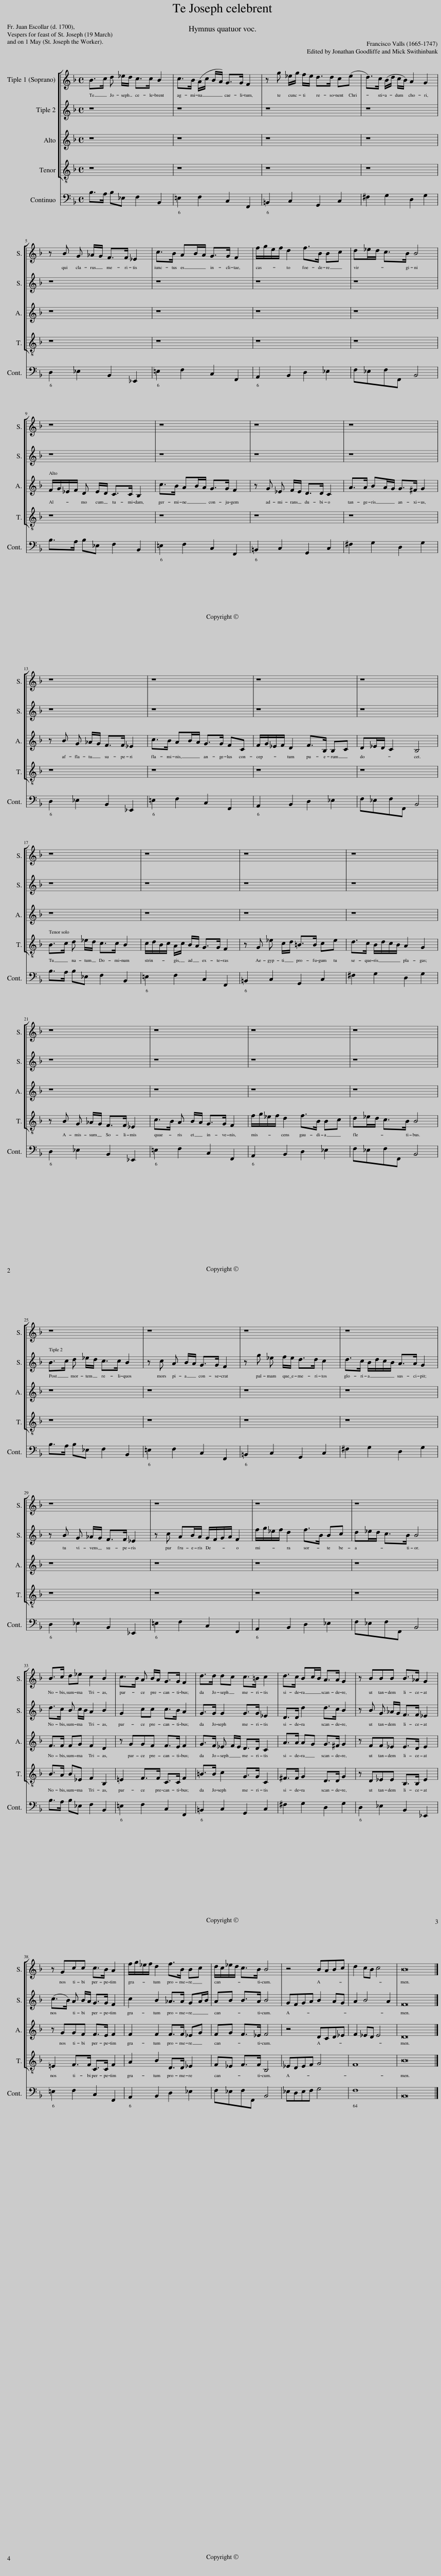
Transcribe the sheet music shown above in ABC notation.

X:1
%%score [ 1 2 3 4 ] 5
L:1/8
M:4/4
I:linebreak $
K:F
V:1 treble
V:2 treble
V:3 treble
V:4 treble-8 transpose=-12
V:5 bass
V:1
 B>c d _e/d/ c>c B2 | c>B (A/c/ B/A/) G>G F2 | z g _e/g/ f/e/ d>d c(e | d>)c (B/d/ c/B/) A2 G2 |$ z B G _A/G/ F>F _E2 | %5
 c>B AB/A/ G>G F2 | f/g/e/f/ d2 f>B Bc | d_e/d/ c>B B4 |$ z8 | z8 | %10
 z8 | z8 |$ z8 | z8 | z8 | %15
 z8 |$ z8 | z8 | z8 | z8 |$ %20
 z8 | z8 | z8 | z8 |$ z8 | %25
 z8 | z8 | z8 |$ z8 | z8 | %30
 z8 | z8 |$ B>c d_e c2 B2 | c>B A B/A/ G>G F2 | d>d dc c>=B c2 | %35
 d>c Bc/B/ A>A G2 | z BBB B>_A G2 |$ z Gcc c>B A2 | f/g/_e/f/ d2 f>B Bc | d/c/_e/d/ c>B B4 | %40
 z4 BABc | d2 cB c4 | B16 |] %43
V:2
 z8 | z8 | z8 | z8 |$ z8 | %5
 z8 | z8 | z8 |$ z8 | z8 | %10
 z8 | z8 |$ z8 | z8 | z8 | %15
 z8 |$ z8 | z8 | z8 | z8 |$ %20
 z8 | z8 | z8 | z8 |$ B>c d _e/d/ c>c B2 | %25
 z c A B/A/ G>G F2 | z g _e f/e/ d>d c2 | d>c B/d/c/B/ A>A G2 |$ z B G _A/G/ F>F _E2 | z c AB/A/ G/F/G/A/ F2 | %30
 f/g/_e/f/ d2 f>B Bc | d_e/d/ c>B B4 |$ d>c B c/B/ A2 B2 | G2 cc c>B A2 | G>G G2 G>G _E2 | %35
 D>D d2 d>c B2 | z B G _A/G/ F>F _E2 |$ (c>B) A B/A/ G>G F2 | c2 B2 _A>A GA/B/ | AB B>A B4 | %40
 GFGA B2 AG | A2 B4 A2 | F16 |] %43
V:3
 z8 | z8 | z8 | z8 |$ z8 | %5
 z8 | z8 | z8 |$ F/G/_E/F/ D E/D/ C>C B,2 | c>B AB/A/ G>G F2 | %10
 z G _E F/E/ D>D C2 | A>A BA/G/ G>^F G2 |$ z B G _A/G/ F>F _E2 | c>B AB/A/ G>G FC | F/G/_E/F/ D2 F>B, B,C | %15
 D_E/D/ C2 B,4 |$ z8 | z8 | z8 | z8 |$ %20
 z8 | z8 | z8 | z8 |$ z8 | %25
 z8 | z8 | z8 |$ z8 | z8 | %30
 z8 | z8 |$ F>F FG F2 D2 | z GGF F>E F2 | G>F _E F/E/ D>D C2 | %35
 A>A AG G>^F G2 | z FF_E E>D E2 |$ z GGF F>E F2 | F2 F2 F>F _EG | FG F>_E F4 | %40
 z4 DCD_E | F2 _ED E4 | D16 |] %43
V:4
 z8 | z8 | z8 | z8 |$ z8 | %5
 z8 | z8 | z8 |$ z8 | z8 | %10
 z8 | z8 |$ z8 | z8 | z8 | %15
 z8 |$ B>c d _e/d/ c>c B2 | c/d/B/c/ A/c/ B/A/ G>G F2 | z G _e c/d/ =B>B ce | d>c B/d/c/B/ A2 G2 |$ %20
 z B G _A/G/ F>F _E2 | c>B A B/A/ G>G F2 | f/g/_e/f/ d2 f>B Bc | d_e/d/ c>B B4 |$ z8 | %25
 z8 | z8 | z8 |$ z8 | z8 | %30
 z8 | z8 |$ B>A B_E F2 B,2 | =E2 F>F C>C F2 | =B>B c2 G>G C2 | %35
 ^F>F G2 D>D G2 | z D_EE B,>B, E2 |$ =E2 F>F C>C F2 | A2 B2 D>D _E2 | F_E F>F B,4 | %40
 _EDEF G4 | F8 | B16 |] %43
V:5
 B,>A, B,_E, F,2 B,,2 | =E,2 F,2 C,2 F,,2 | =B,,2 C,2 G,,2 C,2 | ^F,2 G,2 D,2 G,2 |$ D,2 _E,2 B,,2 _E,,2 | %5
 =E,2 F,2 C,2 F,,2 | A,,2 B,,2 D,2 _E,2 | F,_E,F,F,, B,,4 |$ B,>A, B,_E, F,2 B,,2 | =E,2 F,2 C,2 F,,2 | %10
 =B,,2 C,2 G,,2 C,2 | ^F,2 G,2 D,2 G,2 |$ D,2 _E,2 B,,2 _E,,2 | =E,2 F,2 C,2 F,,2 | A,,2 B,,2 D,2 _E,2 | %15
 F,_E,F,F,, B,,4 |$ B,>A, B,_E, F,2 B,,2 | =E,2 F,2 C,2 F,,2 | =B,,2 C,2 G,,2 C,2 | ^F,2 G,2 D,2 G,2 |$ %20
 D,2 _E,2 B,,2 _E,,2 | =E,2 F,2 C,2 F,,2 | A,,2 B,,2 D,2 _E,2 | F,_E,F,F,, B,,4 |$ B,>A, B,_E, F,2 B,,2 | %25
 =E,2 F,2 C,2 F,,2 | =B,,2 C,2 G,,2 C,2 | ^F,2 G,2 D,2 G,2 |$ D,2 _E,2 B,,2 _E,,2 | =E,2 F,2 C,2 F,,2 | %30
 A,,2 B,,2 D,2 _E,2 | F,_E,F,F,, B,,4 |$ B,>A, B,_E, F,2 B,,2 | =E,2 F,2 C,2 F,,2 | =B,,2 C,2 G,,2 C,2 | %35
 ^F,2 G,2 D,2 G,2 | D,2 _E,2 B,,2 _E,,2 |$ =E,2 F,2 C,2 F,,2 | A,,2 B,,2 D,2 _E,2 | F,_E,F,F,, B,,4 | %40
 _E,D,E,F, G,4 | F,8 | B,,16 |] %43
